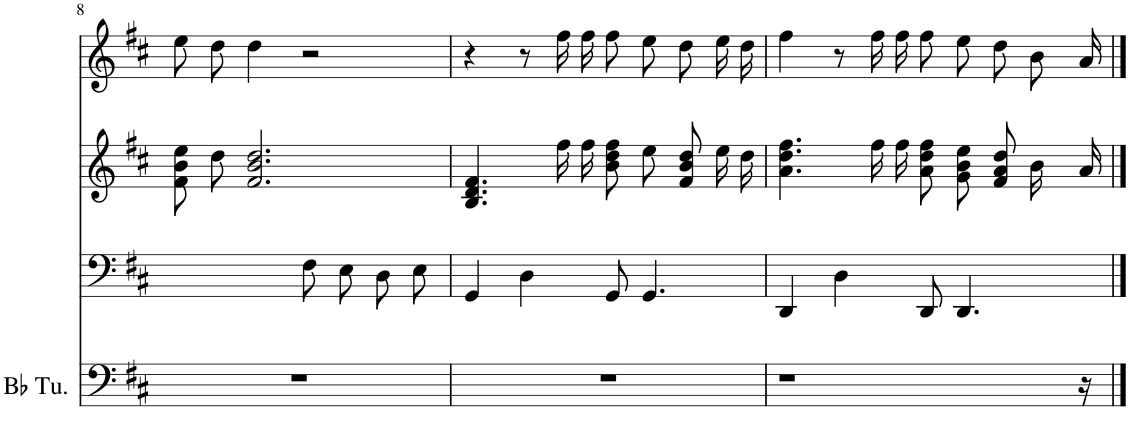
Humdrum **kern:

**kern	**kern	**kern	**kern
*part4	*part3	*part2	*part1
*staff4	*staff3	*staff2	*staff1
*I"Bb Tuba	*I"Piano	*I"Piano	*I"Piano
*I'Bb Tu.	*I'Pno	*I'Pno	*I'Pno
!!LO:PB:g=z
*clefF4	*clefF4	*clefG2	*clefG2
*k[f#c#]	*k[f#c#]	*k[f#c#]	*k[f#c#]
*M4/4	*M4/4	*M4/4	*M4/4
=8	=8	=8	=8
*	*^	*	*
1r	1ryy	2ryy	8f#/ 8b/ 8ee/L	8ee\L
.	.	.	8dd/J	8dd\J
.	.	.	2.f#/ 2.b/ 2.dd/	4dd\
.	.	8F#\L	.	2r
.	.	8E\J	.	.
.	.	8D\L	.	.
.	.	8E\J	.	.
*	*v	*v	*	*
=9	=9	=9	=9
1r	4GG/	4.B/ 4.d/ 4.f#/	4r
.	4D\	.	8r
.	.	16ff#\LL	16ff#\LL
.	.	16ff#\JJ	16ff#\JJ
.	8GG/	8b\ 8dd\ 8ff#\L	8ff#\L
.	4.GG/	8ee\J	8ee\J
.	.	8f#/ 8b/ 8dd/L	8dd\L
.	.	16ee/L	16ee\L
.	.	16dd/JJ	16dd\JJ
=10	=10	=10	=10
1r	4DD/	4.a\ 4.dd\ 4.ff#\	4ff#\
.	4D\	.	8r
.	.	16ff#\	16ff#\
.	.	16ff#\	16ff#\
.	8DD/	8a\ 8dd\ 8ff#\	8ff#\
.	4.DD/	8g\ 8b\ 8ee\	8ee\
.	.	8f#/ 8a/ 8dd/	8dd\
.	.	16b\	8b\
.	.	16ryy	.
16r	16ryy	16a/	16a/
==	==	==	==
*-	*-	*-	*-
